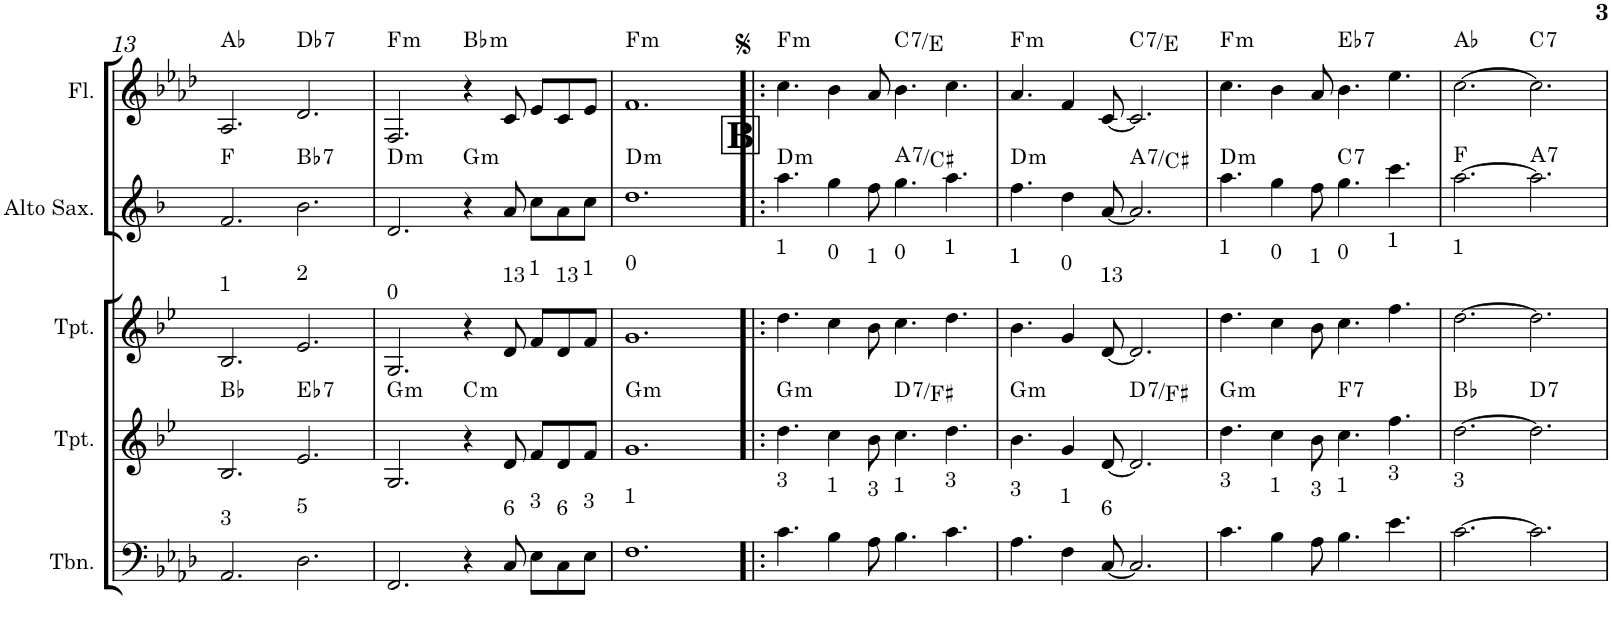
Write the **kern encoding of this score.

**kern	**kern	**harte	**kern	**kern	**harte	**kern	**harte
*part5	*part4	*part4	*part3	*part2	*part2	*part1	*part1
*staff5	*staff4	*	*staff3	*staff2	*	*staff1	*
*I"C clavF	*I"Bb	*	*I"Bb - Pirata	*I"Eb	*	*I"C clavG	*
!!LO:PB:g=z
*clefF4	*clefG2	*	*clefG2	*clefG2	*	*clefG2	*
*	*Trd1c2	*	*Trd1c2	*Trd5c9	*	*	*
*k[b-e-a-d-]	*k[b-e-]	*	*k[b-e-]	*k[b-]	*	*k[b-e-a-d-]	*
*A-:	*B-:	*	*B-:	*F:	*	*A-:	*
*M12/8	*M12/8	*	*M12/8	*M12/8	*	*M12/8	*
=13	=13	=13	=13	=13	=13	=13	=13
!	!	!	!LO:TX:a:t=1	!	!	!	!
!LO:TX:a:t=3	!	!	!	!	!	!	!
2.AA-/	2.B-/	Bb:maj	2.B-/	2.f/	F:maj	2.A-/	Ab:maj
!	!	!	!LO:TX:a:t=2	!	!	!	!
!LO:TX:a:t=5	!	!LO:H:kt=7	!	!	!LO:H:kt=7	!	!LO:H:kt=7
2.D-\	2.e-/	Eb:7	2.e-/	2.b-\	Bb:7	2.d-/	Db:7
=14	=14	=14	=14	=14	=14	=14	=14
!	!	!LO:H:kt=m	!LO:TX:a:t=0	!	!LO:H:kt=m	!	!LO:H:kt=m
2.FF/	2.G/	G:min	2.G/	2.d/	D:min	2.F/	F:min
!	!	!LO:H:kt=m	!	!	!LO:H:kt=m	!	!LO:H:kt=m
4r	4r	C:min	4r	4r	G:min	4r	Bb:min
!	!	!	!LO:TX:a:t=13	!	!	!	!
!LO:TX:a:t=6	!	!	!	!	!	!	!
8C/	8d/	.	8d/	8a/	.	8c/	.
!	!	!	!LO:TX:a:t=1	!	!	!	!
!LO:TX:a:t=3	!	!	!	!	!	!	!
8E-\L	8f/L	.	8f/L	8cc\L	.	8e-/L	.
!	!	!	!LO:TX:a:t=13	!	!	!	!
!LO:TX:a:t=6	!	!	!	!	!	!	!
8C\	8d/	.	8d/	8a\	.	8c/	.
!	!	!	!LO:TX:a:t=1	!	!	!	!
!LO:TX:a:t=3	!	!	!	!	!	!	!
8E-\J	8f/J	.	8f/J	8cc\J	.	8e-/J	.
=15	=15	=15	=15	=15	=15	=15	=15
!	!	!	!LO:TX:a:t=0	!	!	!	!
!LO:TX:a:t=1	!	!LO:H:kt=m	!	!	!LO:H:kt=m	!	!LO:H:kt=m
1.F	1.g	G:min	1.g	1.dd	D:min	1.f	F:min
!!LO:REH:place=s1:b:B:cj:fs=18.5691:t=B
=16!|:	=16!|:	=16!|:	=16!|:	=16!|:	=16!|:	=16!|:	=16!|:
!	!	!	!LO:TX:a:t=1	!	!	!	!
!LO:TX:a:t=3	!	!LO:H:kt=m	!	!	!LO:H:kt=m	!	!LO:H:kt=m
4.c\	4.dd\	G:min	4.dd\	4.aa\	D:min	4.cc\	F:min
!	!	!	!LO:TX:a:t=0	!	!	!	!
!LO:TX:a:t=1	!	!	!	!	!	!	!
4B-\	4cc\	.	4cc\	4gg\	.	4b-\	.
!	!	!	!LO:TX:a:t=1	!	!	!	!
!LO:TX:a:t=3	!	!	!	!	!	!	!
8A-\	8b-\	.	8b-\	8ff\	.	8a-/	.
!	!	!	!LO:TX:a:t=0	!	!	!	!
!LO:TX:a:t=1	!	!LO:H:kt=7	!	!	!LO:H:kt=7	!	!LO:H:kt=7
4.B-\	4.cc\	D:7/3	4.cc\	4.gg\	A:7/3	4.b-\	C:7/3
!	!	!	!LO:TX:a:t=1	!	!	!	!
!LO:TX:a:t=3	!	!	!	!	!	!	!
4.c\	4.dd\	.	4.dd\	4.aa\	.	4.cc\	.
=17	=17	=17	=17	=17	=17	=17	=17
!	!	!	!LO:TX:a:t=1	!	!	!	!
!LO:TX:a:t=3	!	!LO:H:kt=m	!	!	!LO:H:kt=m	!	!LO:H:kt=m
4.A-\	4.b-\	G:min	4.b-\	4.ff\	D:min	4.a-/	F:min
!	!	!	!LO:TX:a:t=0	!	!	!	!
!LO:TX:a:t=1	!	!	!	!	!	!	!
4F\	4g/	.	4g/	4dd\	.	4f/	.
!	!	!	!LO:TX:a:t=13	!	!	!	!
!LO:TX:a:t=6	!	!	!	!	!	!	!
[<8C/	[<8d/	.	[<8d/	[<8a/	.	[<8c/	.
!	!	!LO:H:kt=7	!	!	!LO:H:kt=7	!	!LO:H:kt=7
2.C/]	2.d/]	D:7/3	2.d/]	2.a/]	A:7/3	2.c/]	C:7/3
=18	=18	=18	=18	=18	=18	=18	=18
!	!	!	!LO:TX:a:t=1	!	!	!	!
!LO:TX:a:t=3	!	!LO:H:kt=m	!	!	!LO:H:kt=m	!	!LO:H:kt=m
4.c\	4.dd\	G:min	4.dd\	4.aa\	D:min	4.cc\	F:min
!	!	!	!LO:TX:a:t=0	!	!	!	!
!LO:TX:a:t=1	!	!	!	!	!	!	!
4B-\	4cc\	.	4cc\	4gg\	.	4b-\	.
!	!	!	!LO:TX:a:t=1	!	!	!	!
!LO:TX:a:t=3	!	!	!	!	!	!	!
8A-\	8b-\	.	8b-\	8ff\	.	8a-/	.
!	!	!	!LO:TX:a:t=0	!	!	!	!
!LO:TX:a:t=1	!	!LO:H:kt=7	!	!	!LO:H:kt=7	!	!LO:H:kt=7
4.B-\	4.cc\	F:7	4.cc\	4.gg\	C:7	4.b-\	Eb:7
!	!	!	!LO:TX:a:t=1	!	!	!	!
!LO:TX:a:t=3	!	!	!	!	!	!	!
4.e-\	4.ff\	.	4.ff\	4.ccc\	.	4.ee-\	.
=19	=19	=19	=19	=19	=19	=19	=19
!	!	!	!LO:TX:a:t=1	!	!	!	!
!LO:TX:a:t=3	!	!	!	!	!	!	!
[>2.c\	[>2.dd\	Bb:maj	[>2.dd\	[>2.aa\	F:maj	[>2.cc\	Ab:maj
!	!	!LO:H:kt=7	!	!	!LO:H:kt=7	!	!LO:H:kt=7
2.c\]	2.dd\]	D:7	2.dd\]	2.aa\]	A:7	2.cc\]	C:7
=	=	=	=	=	=	=	=
*-	*-	*-	*-	*-	*-	*-	*-
